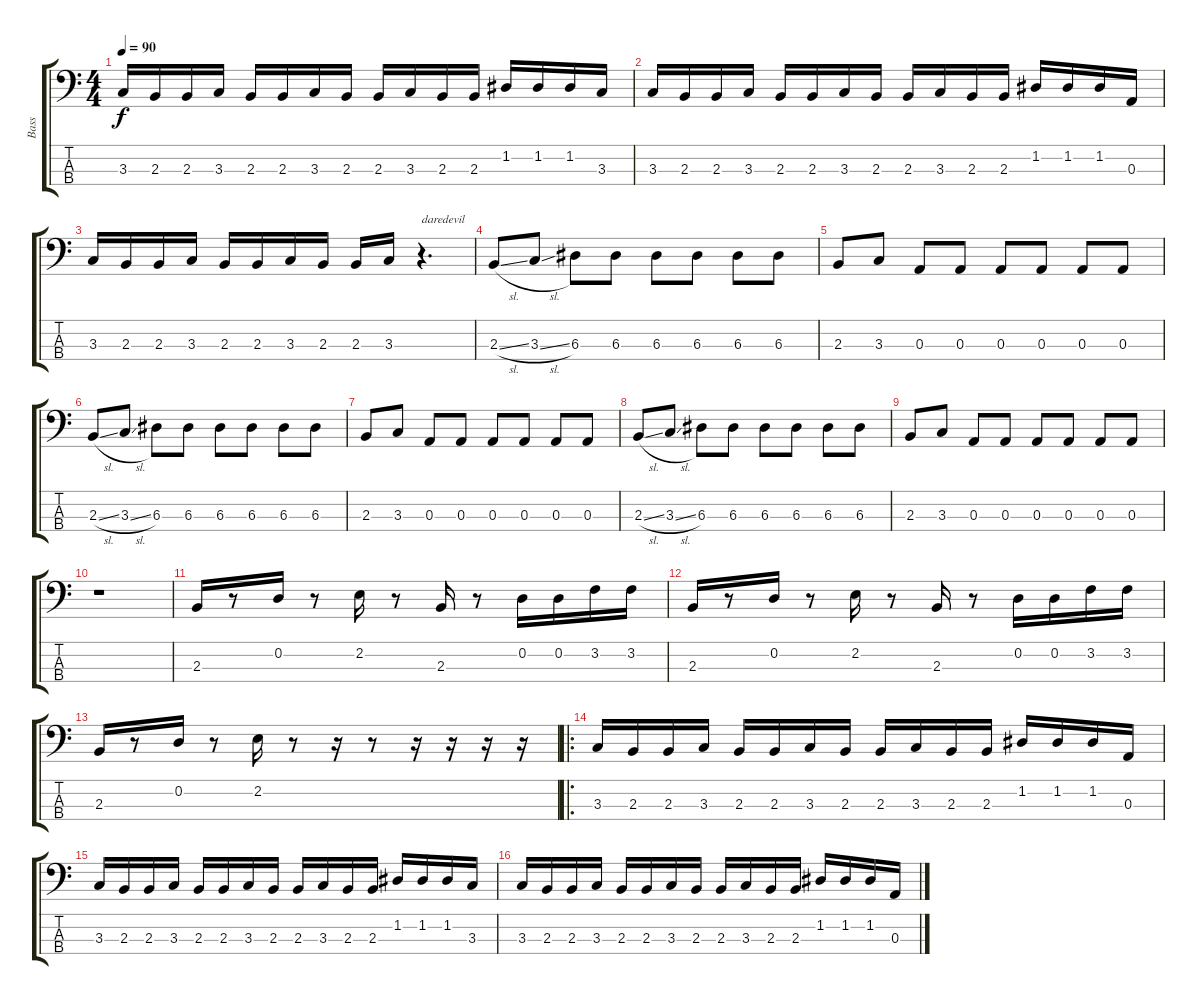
\track ("Bass" "Bass") {instrument electricbasspick}
\staff {score tabs}
\tuning (G2 D2 A1 E1) {hide}
\ts (4 4)
\tempo 90
\clef f4
\ks c
3.3.16{dy f} 2.3.16 2.3.16 3.3.16 2.3.16 2.3.16 3.3.16 2.3.16 2.3.16 3.3.16 2.3.16 2.3.16 1.2.16 1.2.16 1.2.16 3.3.16 |
3.3.16 2.3.16 2.3.16 3.3.16 2.3.16 2.3.16 3.3.16 2.3.16 2.3.16 3.3.16 2.3.16 2.3.16 1.2.16 1.2.16 1.2.16 0.3.16 |
3.3.16 2.3.16 2.3.16 3.3.16 2.3.16 2.3.16 3.3.16 2.3.16 2.3.16 3.3.16 r.4{d txt "daredevil"} |
2.3{sl}.8 3.3{sl}.8 6.3.8 6.3.8 6.3.8 6.3.8 6.3.8 6.3.8 |
2.3.8 3.3.8 0.3.8 0.3.8 0.3.8 0.3.8 0.3.8 0.3.8 |
2.3{sl}.8 3.3{sl}.8 6.3.8 6.3.8 6.3.8 6.3.8 6.3.8 6.3.8 |
2.3.8 3.3.8 0.3.8 0.3.8 0.3.8 0.3.8 0.3.8 0.3.8 |
2.3{sl}.8 3.3{sl}.8 6.3.8 6.3.8 6.3.8 6.3.8 6.3.8 6.3.8 |
2.3.8 3.3.8 0.3.8 0.3.8 0.3.8 0.3.8 0.3.8 0.3.8 |
r.1 |
2.3.16 r.8 0.2.16 r.8 2.2.16 r.8 2.3.16 r.8 0.2.16 0.2.16 3.2.16 3.2.16 |
2.3.16 r.8 0.2.16 r.8 2.2.16 r.8 2.3.16 r.8 0.2.16 0.2.16 3.2.16 3.2.16 |
2.3.16 r.8 0.2.16 r.8 2.2.16 r.8 r.16 r.8 r.16 r.16 r.16 r.16 |
\ro
3.3.16 2.3.16 2.3.16 3.3.16 2.3.16 2.3.16 3.3.16 2.3.16 2.3.16 3.3.16 2.3.16 2.3.16 1.2.16 1.2.16 1.2.16 0.3.16 |
3.3.16 2.3.16 2.3.16 3.3.16 2.3.16 2.3.16 3.3.16 2.3.16 2.3.16 3.3.16 2.3.16 2.3.16 1.2.16 1.2.16 1.2.16 3.3.16 |
3.3.16 2.3.16 2.3.16 3.3.16 2.3.16 2.3.16 3.3.16 2.3.16 2.3.16 3.3.16 2.3.16 2.3.16 1.2.16 1.2.16 1.2.16 0.3.16
